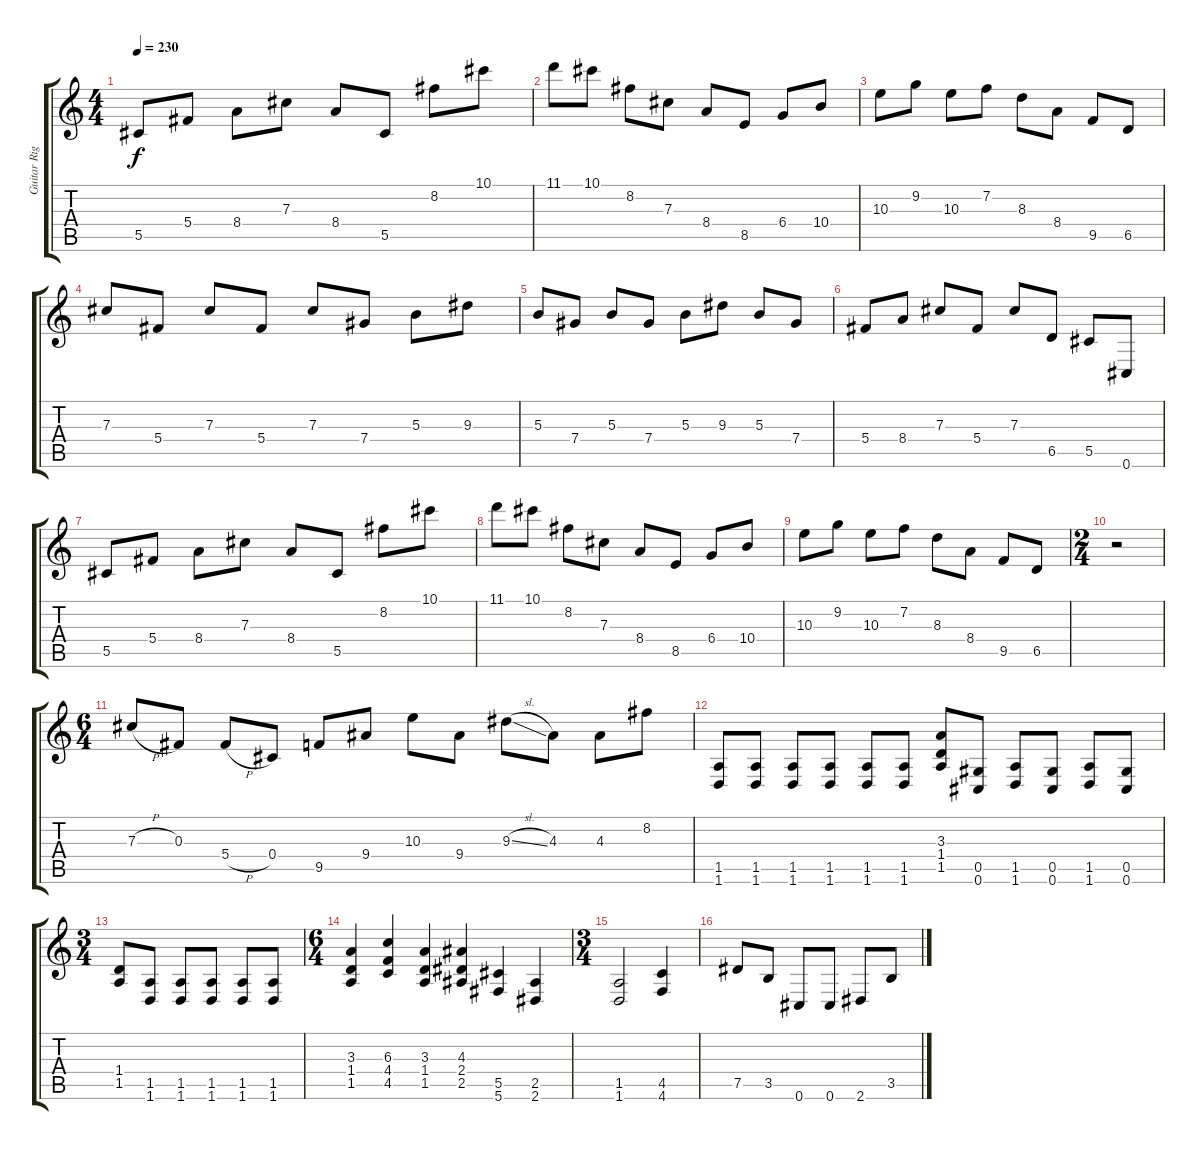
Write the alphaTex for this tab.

\track ("Guitar Right" "Guitar Rig") {instrument distortionguitar}
\staff {score tabs}
\tuning (Eb4 Bb3 Gb3 Db3 Ab2 Db2) {hide}
\ts (4 4)
\tempo 230
\clef g2
\ks c
5.5.8{dy f} 5.4.8 8.4.8 7.3.8 8.4.8 5.5.8 8.2.8 10.1.8 |
11.1.8 10.1.8 8.2.8 7.3.8 8.4.8 8.5.8 6.4.8 10.4.8 |
10.3.8 9.2.8 10.3.8 7.2.8 8.3.8 8.4.8 9.5.8 6.5.8 |
7.3.8 5.4.8 7.3.8 5.4.8 7.3.8 7.4.8 5.3.8 9.3.8 |
5.3.8 7.4.8 5.3.8 7.4.8 5.3.8 9.3.8 5.3.8 7.4.8 |
5.4.8 8.4.8 7.3.8 5.4.8 7.3.8 6.5.8 5.5.8 0.6.8 |
5.5.8 5.4.8 8.4.8 7.3.8 8.4.8 5.5.8 8.2.8 10.1.8 |
11.1.8 10.1.8 8.2.8 7.3.8 8.4.8 8.5.8 6.4.8 10.4.8 |
10.3.8 9.2.8 10.3.8 7.2.8 8.3.8 8.4.8 9.5.8 6.5.8 |
\ts (2 4)
r.2 |
\ts (6 4)
7.3{h}.8 0.3.8 5.4{h}.8 0.4.8 9.5.8 9.4.8 10.3.8 9.4.8 9.3{sl}.8 4.3.8 4.3.8 8.2.8 |
(1.5 1.6).8 (1.5 1.6).8 (1.5 1.6).8 (1.5 1.6).8 (1.5 1.6).8 (1.5 1.6).8 (3.3 1.4 1.5).8 (0.5 0.6).8 (1.5 1.6).8 (0.5 0.6).8 (1.5 1.6).8 (0.5 0.6).8 |
\ts (3 4)
(1.4 1.5).8 (1.5 1.6).8 (1.5 1.6).8 (1.5 1.6).8 (1.5 1.6).8 (1.5 1.6).8 |
\ts (6 4)
(3.3 1.4 1.5).4 (6.3 4.4 4.5).4 (3.3 1.4 1.5).4 (4.3 2.4 2.5).4 (5.5 5.6).4 (2.5 2.6).4 |
\ts (3 4)
(1.5 1.6).2 (4.5 4.6).4 |
7.5.8 3.5.8 0.6.8 0.6.8 2.6.8 3.5.8
